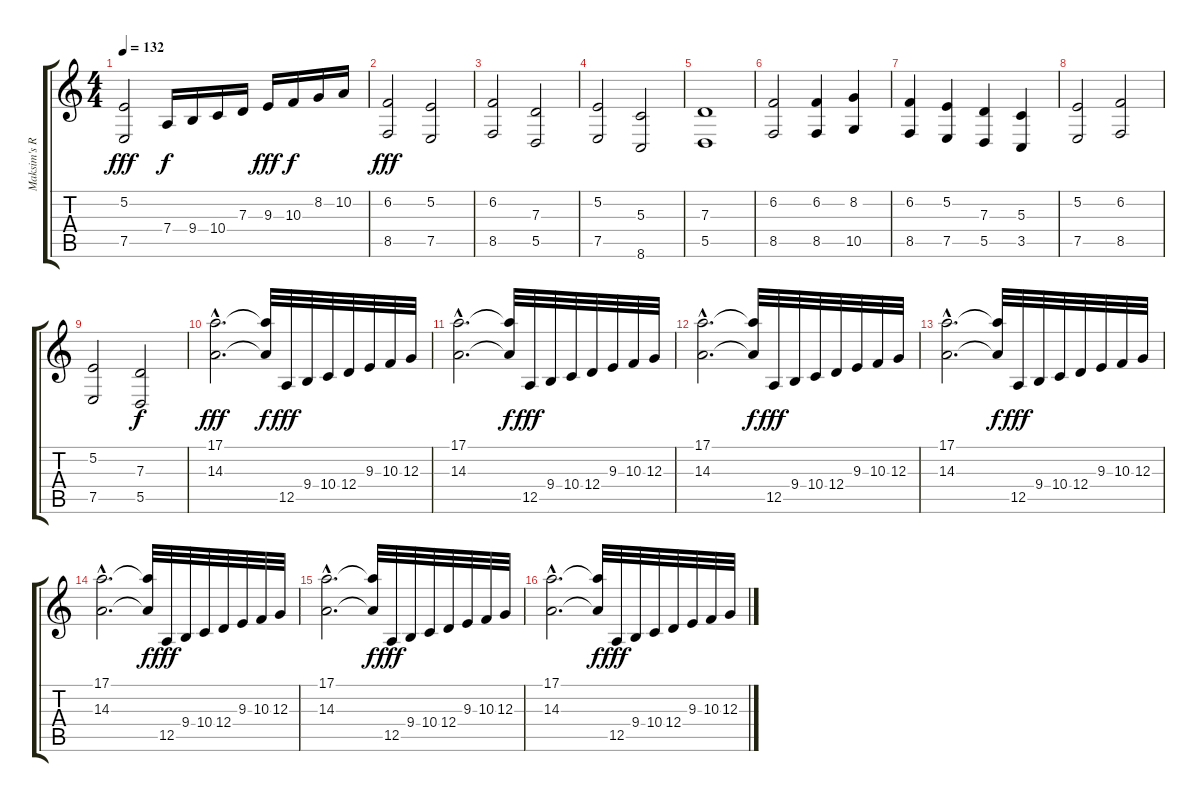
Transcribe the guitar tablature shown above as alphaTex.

\track ("Maksim's Right Hand" "Maksim's R") {instrument acousticgrandpiano}
\staff {score tabs}
\tuning (E4 B3 G3 D3 A2 E2) {hide}
\ts (4 4)
\tempo 132
\clef g2
\ks c
(5.2 7.5).2{dy fff} 7.4.16{dy f} 9.4.16 10.4.16 7.3.16 9.3.16{dy fff} 10.3.16{dy f} 8.2.16 10.2.16 |
(6.2 8.5).2{dy fff} (5.2 7.5).2 |
(6.2 8.5).2 (7.3 5.5).2 |
(5.2 7.5).2 (5.3 8.6).2 |
(7.3 5.5).1 |
(6.2 8.5).2 (6.2 8.5).4 (8.2 10.5).4 |
(6.2 8.5).4 (5.2 7.5).4 (7.3 5.5).4 (5.3 3.5).4 |
(5.2 7.5).2 (6.2 8.5).2 |
(5.2 7.5).2 (7.3 5.5).2{dy f} |
(17.1{hac} 14.3{hac}).2{d dy fff} (17.1{t} 14.3{t}).32{dy f} 12.5.32{dy fff} 9.4.32 10.4.32 12.4.32 9.3.32 10.3.32 12.3.32 |
(17.1{hac} 14.3{hac}).2{d} (17.1{t} 14.3{t}).32{dy f} 12.5.32{dy fff} 9.4.32 10.4.32 12.4.32 9.3.32 10.3.32 12.3.32 |
(17.1{hac} 14.3{hac}).2{d} (17.1{t} 14.3{t}).32{dy f} 12.5.32{dy fff} 9.4.32 10.4.32 12.4.32 9.3.32 10.3.32 12.3.32 |
(17.1{hac} 14.3{hac}).2{d} (17.1{t} 14.3{t}).32{dy f} 12.5.32{dy fff} 9.4.32 10.4.32 12.4.32 9.3.32 10.3.32 12.3.32 |
(17.1{hac} 14.3{hac}).2{d} (17.1{t} 14.3{t}).32{dy f} 12.5.32{dy fff} 9.4.32 10.4.32 12.4.32 9.3.32 10.3.32 12.3.32 |
(17.1{hac} 14.3{hac}).2{d} (17.1{t} 14.3{t}).32{dy f} 12.5.32{dy fff} 9.4.32 10.4.32 12.4.32 9.3.32 10.3.32 12.3.32 |
(17.1{hac} 14.3{hac}).2{d} (17.1{t} 14.3{t}).32{dy f} 12.5.32{dy fff} 9.4.32 10.4.32 12.4.32 9.3.32 10.3.32 12.3.32
